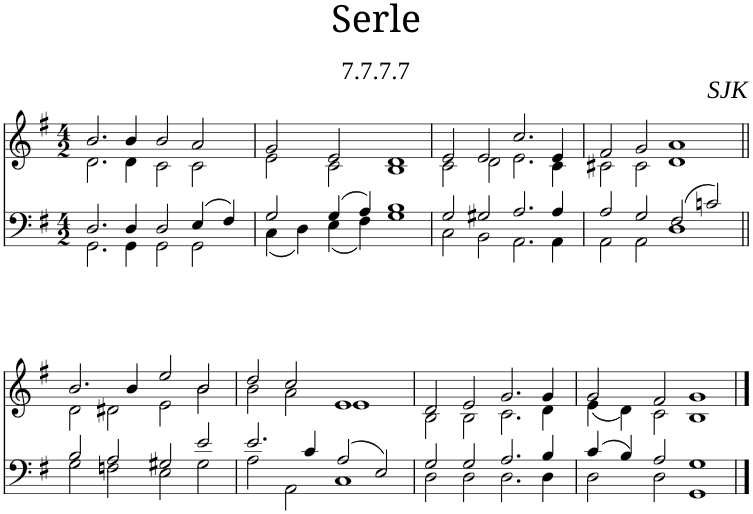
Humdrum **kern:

**kern	**kern
*part1	*part1
*staff2	*staff1
*I"Piano	*
*I'Pno	*
*clefF4	*clefG2
*k[f#]	*k[f#]
*M4/2	*M4/2
=1	=1
*^	*^
2.D/	2.GG\	2.b/	2.d\
4D/	4GG\	4b/	4d\
2D/	2GG\	2b/	2c\
4E/	2GG\	2a/	2c\
4F#/	.	.	.
=2	=2	=2	=2
2G/	4C\	2g/	2e\
.	4D\	.	.
4G/	4E\	2e/	2c\
4A/	4F#\	.	.
1B	1G	1d	1B
=3	=3	=3	=3
2G/	2C\	2e/	2c\
2G#X/	2BB\	2e/	2d\
2.A/	2.AA\	2.cc/	2.e\
4A/	4AA\	4e/	4c\
=4	=4	=4	=4
2A/	2AA\	2f#/	2c#X\
2G/	2AA\	2g/	2c#\
2F#/	1D	1a	1d
2cn/	.	.	.
!!LO:LB:g=z	!!
=5||	=5||	=5||	=5||
2B/	2G\	2.b/	2d\
2A/	2Fn\	.	2d#X\
.	.	4b/	.
2G#X/	2E\	2ee/	2e\
2e/	2G#\	2b/	2b\
=6	=6	=6	=6
2.e/	2A\	2dd/	2b\
.	2AA\	2cc/	2a\
4c/	.	.	.
2A/	1C	1e	1e
2E/	.	.	.
=7	=7	=7	=7
2G/	2D\	2d/	2B\
2G/	2D\	2e/	2B\
2.A/	2.D\	2.g/	2.c\
4B/	4D\	4g/	4d\
=8	=8	=8	=8
4c/	2D\	2g/	(4e\
4B/	.	.	4d\)
2A/	2D\	2f#/	2c\
1G	1GG	1g	1B
*v	*v	*	*
*	*v	*v
==	==
*-	*-
